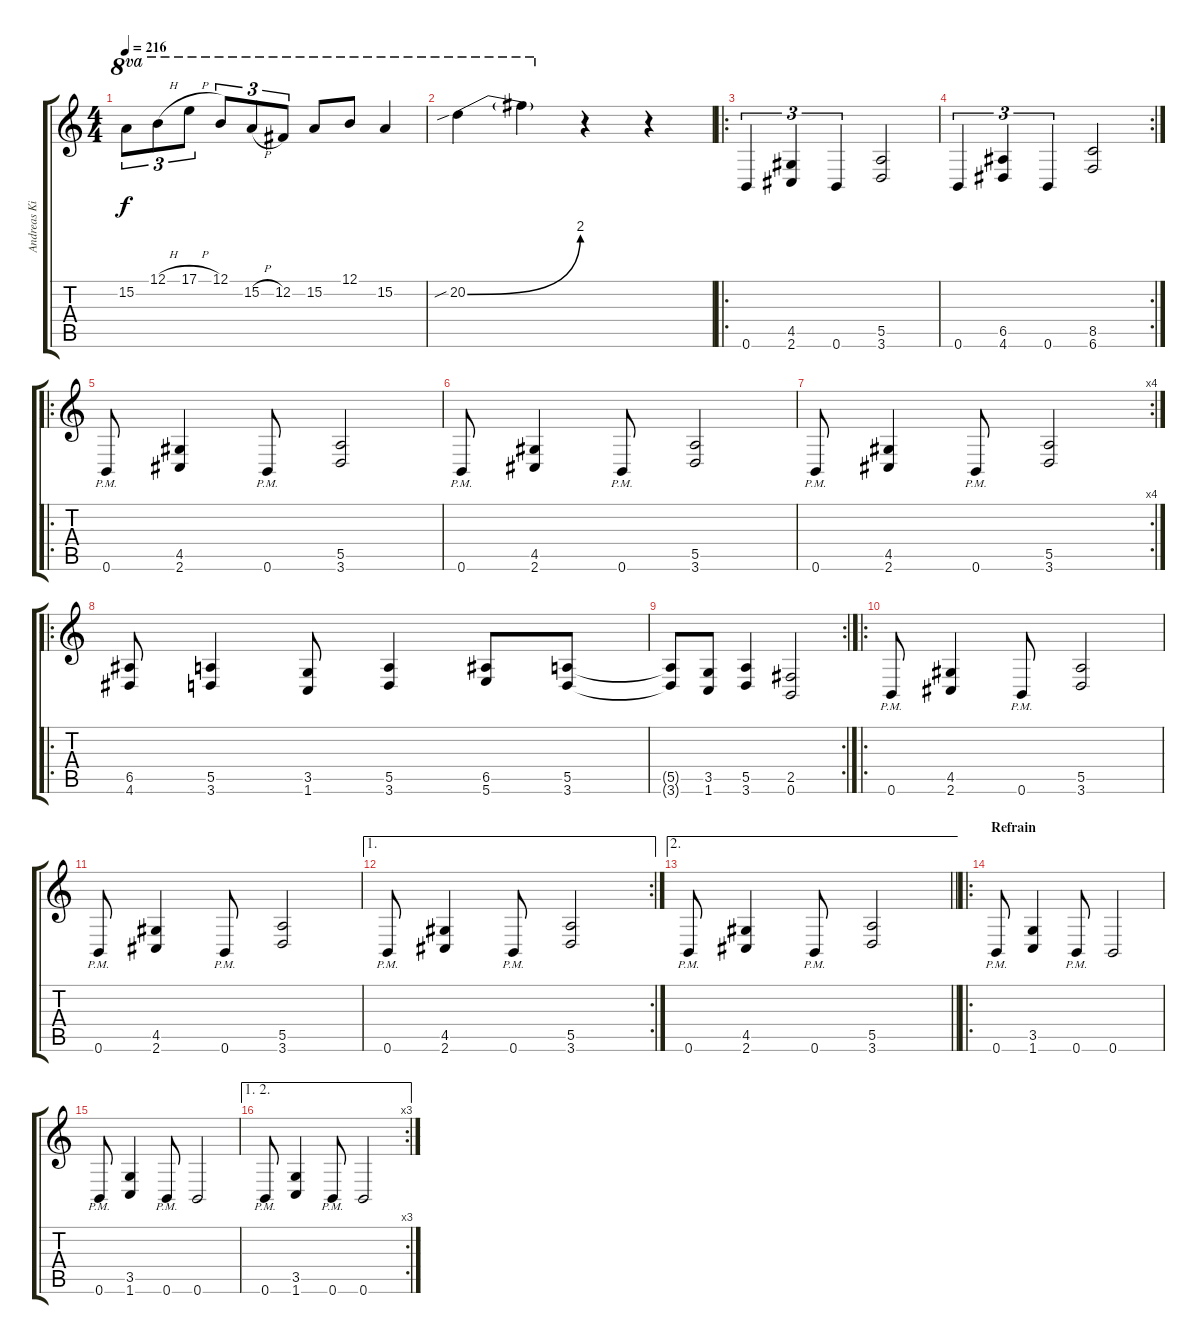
\track ("Andreas Kisser" "Andreas Ki") {instrument distortionguitar}
\staff {score tabs}
\tuning (B3 Gb3 D3 A2 E2 B1) {hide}
\ts (4 4)
\tempo 216
\clef g2
\ks c
15.2.8{tu (3 2) ot 8va dy f} 12.1{h}.8{tu (3 2) ot 8va} 17.1{h}.8{tu (3 2) ot 8va} 12.1.8{tu (3 2) ot 8va} 15.2{h}.8{tu (3 2) ot 8va} 12.2.8{tu (3 2) ot 8va} 15.2.8{ot 8va} 12.1.8{ot 8va} 15.2.4{ot 8va} |
20.2{be (bend 0 0 60 8) sib}.4{ot 8va volume 11} 20.2{t}.4{ot 8va} r.4 r.4 |
\ro
0.6.4{tu (3 2)} (4.5 2.6).4{tu (3 2)} 0.6.4{tu (3 2)} (5.5 3.6).2 |
\rc 2
0.6.4{tu (3 2)} (6.5 4.6).4{tu (3 2)} 0.6.4{tu (3 2)} (8.5 6.6).2 |
\ro
0.6{pm}.8 (4.5 2.6).4 0.6{pm}.8 (5.5 3.6).2 |
0.6{pm}.8 (4.5 2.6).4 0.6{pm}.8 (5.5 3.6).2 |
\rc 4
0.6{pm}.8 (4.5 2.6).4 0.6{pm}.8 (5.5 3.6).2 |
\ro
(6.5 4.6).8 (5.5 3.6).4 (3.5 1.6).8 (5.5 3.6).4 (6.5 5.6).8 (5.5 3.6).8 |
\rc 2
(5.5{t} 3.6{t}).8 (3.5 1.6).8 (5.5 3.6).4 (2.5 0.6).2 |
\ro
0.6{pm}.8 (4.5 2.6).4 0.6{pm}.8 (5.5 3.6).2 |
0.6{pm}.8 (4.5 2.6).4 0.6{pm}.8 (5.5 3.6).2 |
\ae 1
\rc 2
0.6{pm}.8 (4.5 2.6).4 0.6{pm}.8 (5.5 3.6).2 |
\ae 2
\barLineRight lightlight
0.6{pm}.8 (4.5 2.6).4 0.6{pm}.8 (5.5 3.6).2 |
\ro
\section ("" "Refrain")
0.6{pm}.8 (3.5 1.6).4 0.6{pm}.8 0.6.2 |
0.6{pm}.8 (3.5 1.6).4 0.6{pm}.8 0.6.2 |
\ae (1 2)
\rc 3
0.6{pm}.8 (3.5 1.6).4 0.6{pm}.8 0.6.2
